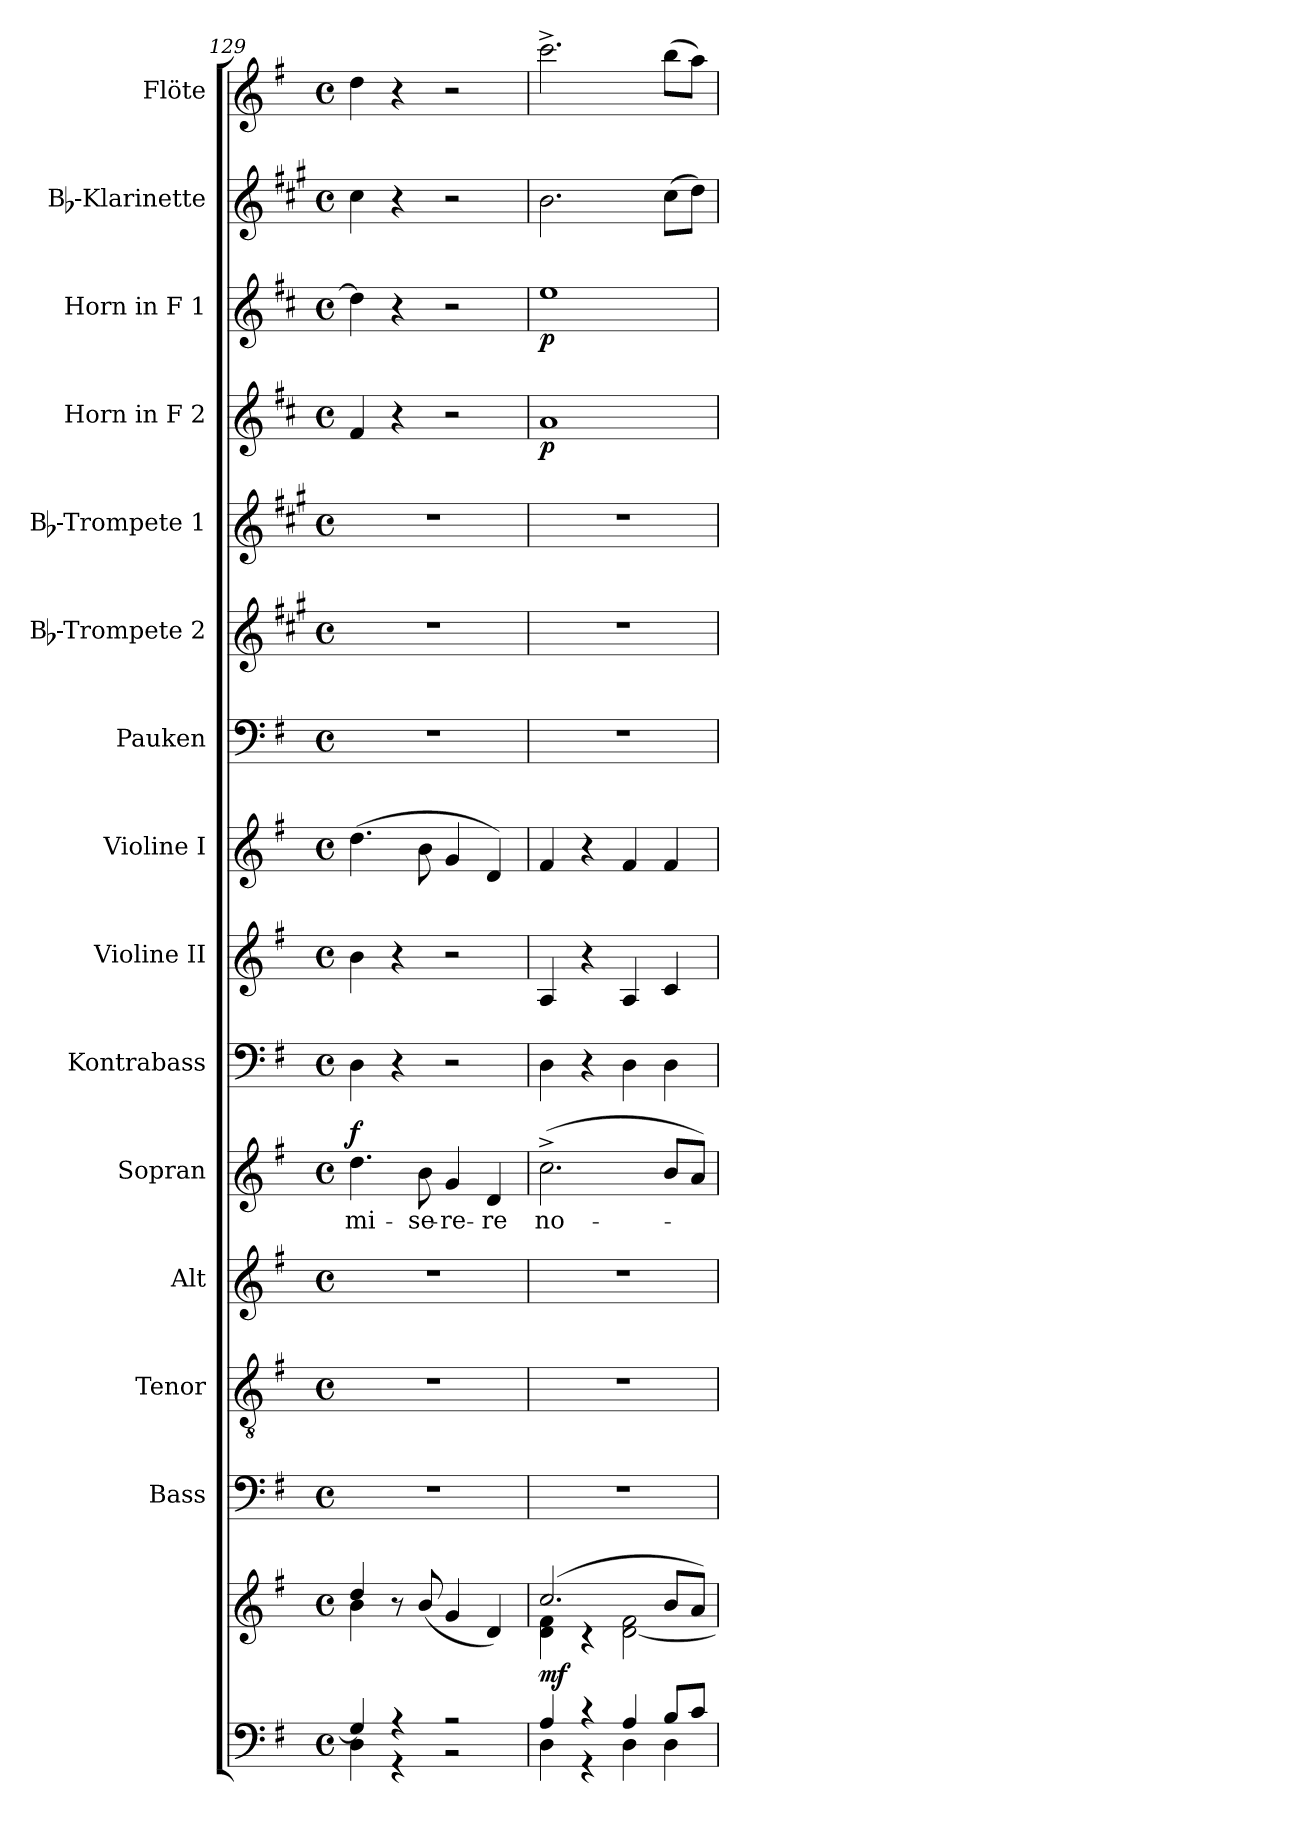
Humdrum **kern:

**kern	**kern	**dynam	**kern	**kern	**kern	**kern	**text	**dynam	**kern	**kern	**kern	**kern	**kern	**kern	**kern	**dynam	**kern	**dynam	**kern	**kern
*part15	*part15	*part15	*part14	*part13	*part12	*part11	*part11	*part11	*part10	*part9	*part8	*part7	*part6	*part5	*part4	*part4	*part3	*part3	*part2	*part1
*staff16	*staff15	*staff15/16	*staff14	*staff13	*staff12	*staff11	*staff11	*staff11	*staff10	*staff9	*staff8	*staff7	*staff6	*staff5	*staff4	*staff4	*staff3	*staff3	*staff2	*staff1
*	*	*	*I"Bass	*I"Tenor	*I"Alt	*I"Sopran	*	*	*I"Kontrabass	*I"Violine II	*I"Violine I	*I"Pauken	*I"Bb-Trompete 2	*I"Bb-Trompete 1	*I"Horn in F 2	*	*I"Horn in F 1	*	*I"Bb-Klarinette	*I"Flöte
*	*	*	*I'B.	*I'T.	*I'A.	*I'S.	*	*	*I'Kb.	*I'Vl. II	*I'Vl. I	*I'Pk.	*I'Bb Trp. 2	*I'Bb Trp. 1	*	*	*	*	*I'Bb Kl.	*I'Fl.
*clefF4	*clefG2	*	*clefF4	*clefGv2	*clefG2	*clefG2	*	*	*clefF4	*clefG2	*clefG2	*clefF4	*clefG2	*clefG2	*clefG2	*	*clefG2	*	*clefG2	*clefG2
*	*	*	*	*	*	*	*	*	*ITrd7c12	*	*	*	*ITrd1c2	*ITrd1c2	*ITrd4c7	*	*ITrd4c7	*	*ITrd1c2	*
*k[f#]	*k[f#]	*	*k[f#]	*k[f#]	*k[f#]	*k[f#]	*	*	*k[f#]	*k[f#]	*k[f#]	*k[f#]	*k[f#]	*k[f#]	*k[f#]	*	*k[f#]	*	*k[f#]	*k[f#]
*G:	*G:	*	*G:	*G:	*G:	*G:	*	*	*G:	*G:	*G:	*G:	*G:	*G:	*G:	*	*G:	*	*G:	*G:
*M4/4	*M4/4	*	*M4/4	*M4/4	*M4/4	*M4/4	*	*	*M4/4	*M4/4	*M4/4	*M4/4	*M4/4	*M4/4	*M4/4	*	*M4/4	*	*M4/4	*M4/4
*met(c)	*met(c)	*	*met(c)	*met(c)	*met(c)	*met(c)	*	*	*met(c)	*met(c)	*met(c)	*met(c)	*met(c)	*met(c)	*met(c)	*	*met(c)	*	*met(c)	*met(c)
=129	=129	=129	=129	=129	=129	=129	=129	=129	=129	=129	=129	=129	=129	=129	=129	=129	=129	=129	=129	=129
*^	*^	*	*	*	*	*	*	*	*	*	*	*	*	*	*	*	*	*	*	*
!	!	!	!	!	!	!	!	!	!LO:LY:b	!LO:DY:a	!	!	!	!	!	!	!	!	!	!	!	!
4G/]	4D\	4dd/	4b\	.	1r	1r	1r	4.dd\	mi-	f	4DD\	4b\	(>4.dd\	1r	1r	1r	4B/	.	4g\]	.	4b\	4dd\
4r	4r	8r	2.ryy	.	.	.	.	.	.	.	4r	4r	.	.	.	.	4r	.	4r	.	4r	4r
!	!	!	!	!	!	!	!	!	!LO:LY:b	!	!	!	!	!	!	!	!	!	!	!	!	!
.	.	(<8b/	.	.	.	.	.	8b\	-se-	.	.	.	8b\	.	.	.	.	.	.	.	.	.
!	!	!	!	!	!	!	!	!	!LO:LY:b	!	!	!	!	!	!	!	!	!	!	!	!	!
2r	2r	4g/	.	.	.	.	.	4g/	-re-	.	2r	2r	4g/	.	.	.	2r	.	2r	.	2r	2r
!	!	!	!	!	!	!	!	!	!LO:LY:b	!	!	!	!	!	!	!	!	!	!	!	!	!
.	.	4d/)	.	.	.	.	.	4d/	-re	.	.	.	4d/)	.	.	.	.	.	.	.	.	.
=130	=130	=130	=130	=130	=130	=130	=130	=130	=130	=130	=130	=130	=130	=130	=130	=130	=130	=130	=130	=130	=130	=130
!	!	!	!	!LO:DY:b	!	!	!	!	!LO:LY:b	!	!	!	!	!	!	!	!	!LO:DY:b	!	!LO:DY:b	!	!
4A/	4D\	(2.cc/	4d\ 4f#\	mf	1r	1r	1r	(>2.cc^>\	no-	.	4DD\	4A/	4f#/	1r	1r	1r	1d	p	1a	p	2.a\	2.ccc^>\
4r	4r	.	4rc	.	.	.	.	.	.	.	4r	4r	4r	.	.	.	.	.	.	.	.	.
4A/	4D\	.	[<2d\ 2f#\	.	.	.	.	.	.	.	4DD\	4A/	4f#/	.	.	.	.	.	.	.	.	.
8B/L	4D\	8b/L	.	.	.	.	.	8b/L	.	.	4DD\	4c/	4f#/	.	.	.	.	.	.	.	(>8b\L	(>8bb\L
8c/J	.	8a/J)	.	.	.	.	.	8a/J)	.	.	.	.	.	.	.	.	.	.	.	.	8cc\J)	8aa\J)
*v	*v	*	*	*	*	*	*	*	*	*	*	*	*	*	*	*	*	*	*	*	*	*
*	*v	*v	*	*	*	*	*	*	*	*	*	*	*	*	*	*	*	*	*	*	*
=	=	=	=	=	=	=	=	=	=	=	=	=	=	=	=	=	=	=	=	=
*-	*-	*-	*-	*-	*-	*-	*-	*-	*-	*-	*-	*-	*-	*-	*-	*-	*-	*-	*-	*-
